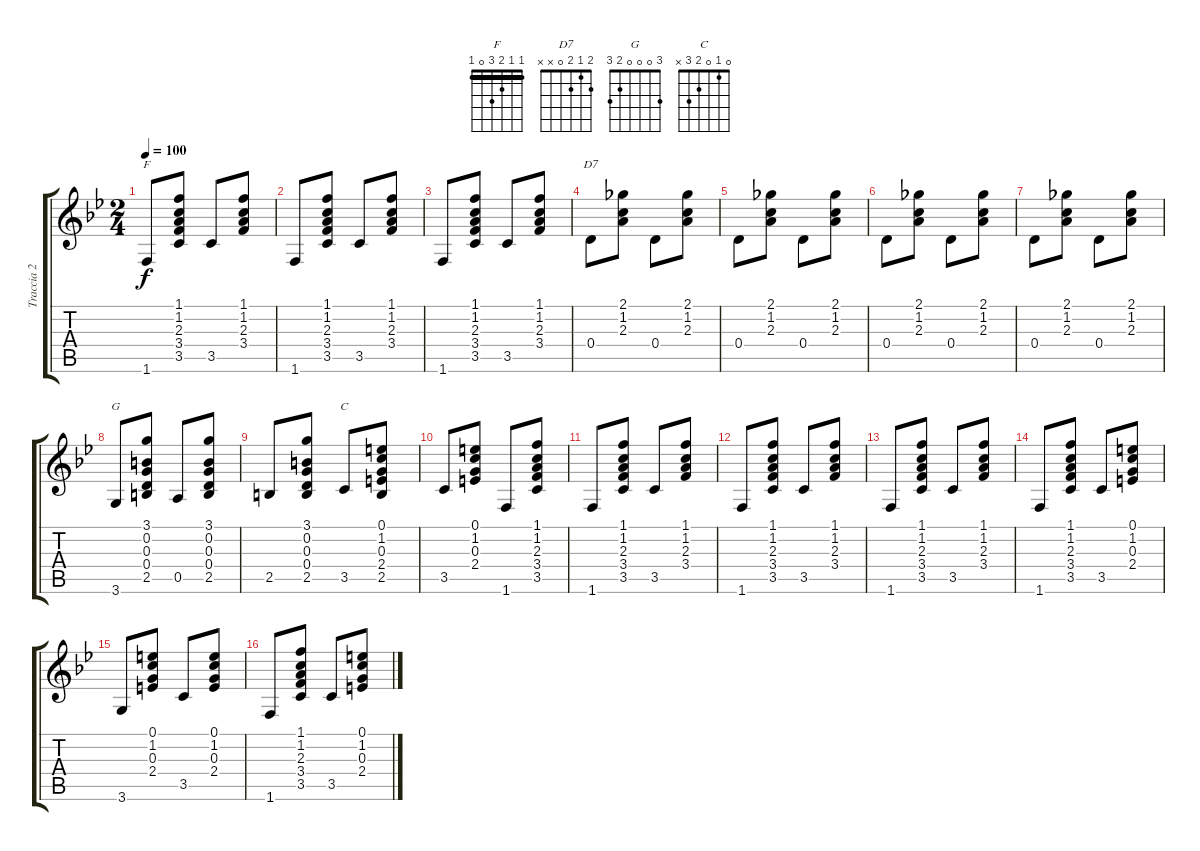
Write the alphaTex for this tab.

\track ("Traccia 2" "Traccia 2") {instrument acousticguitarsteel}
\staff {score tabs}
\tuning (E4 B3 G3 D3 A2 E2) {hide}
\chord ("F" 1 1 2 3 0 1) {barre 1}
\chord ("D7" 2 1 2 0 x x)
\chord ("G" 3 0 0 0 2 3)
\chord ("C" 0 1 0 2 3 x)
\ts (2 4)
\tempo 100
\clef g2
\ks bb
1.6.8{ch "F" dy f} (1.1 1.2 2.3 3.4 3.5).8 3.5.8 (1.1 1.2 2.3 3.4).8 |
1.6.8 (1.1 1.2 2.3 3.4 3.5).8 3.5.8 (1.1 1.2 2.3 3.4).8 |
1.6.8 (1.1 1.2 2.3 3.4 3.5).8 3.5.8 (1.1 1.2 2.3 3.4).8 |
0.4.8{ch "D7"} (2.1 1.2 2.3).8 0.4.8 (2.1 1.2 2.3).8 |
0.4.8 (2.1 1.2 2.3).8 0.4.8 (2.1 1.2 2.3).8 |
0.4.8 (2.1 1.2 2.3).8 0.4.8 (2.1 1.2 2.3).8 |
0.4.8 (2.1 1.2 2.3).8 0.4.8 (2.1 1.2 2.3).8 |
3.6.8{ch "G"} (3.1 0.2 0.3 0.4 2.5).8 0.5.8 (3.1 0.2 0.3 0.4 2.5).8 |
2.5.8 (3.1 0.2 0.3 0.4 2.5).8 3.5.8{ch "C"} (0.1 1.2 0.3 2.4 2.5).8 |
3.5.8 (0.1 1.2 0.3 2.4).8 1.6.8 (1.1 1.2 2.3 3.4 3.5).8 |
1.6.8 (1.1 1.2 2.3 3.4 3.5).8 3.5.8 (1.1 1.2 2.3 3.4).8 |
1.6.8 (1.1 1.2 2.3 3.4 3.5).8 3.5.8 (1.1 1.2 2.3 3.4).8 |
1.6.8 (1.1 1.2 2.3 3.4 3.5).8 3.5.8 (1.1 1.2 2.3 3.4).8 |
1.6.8 (1.1 1.2 2.3 3.4 3.5).8 3.5.8 (0.1 1.2 0.3 2.4).8 |
3.6.8 (0.1 1.2 0.3 2.4).8 3.5.8 (0.1 1.2 0.3 2.4).8 |
1.6.8 (1.1 1.2 2.3 3.4 3.5).8 3.5.8 (0.1 1.2 0.3 2.4).8
